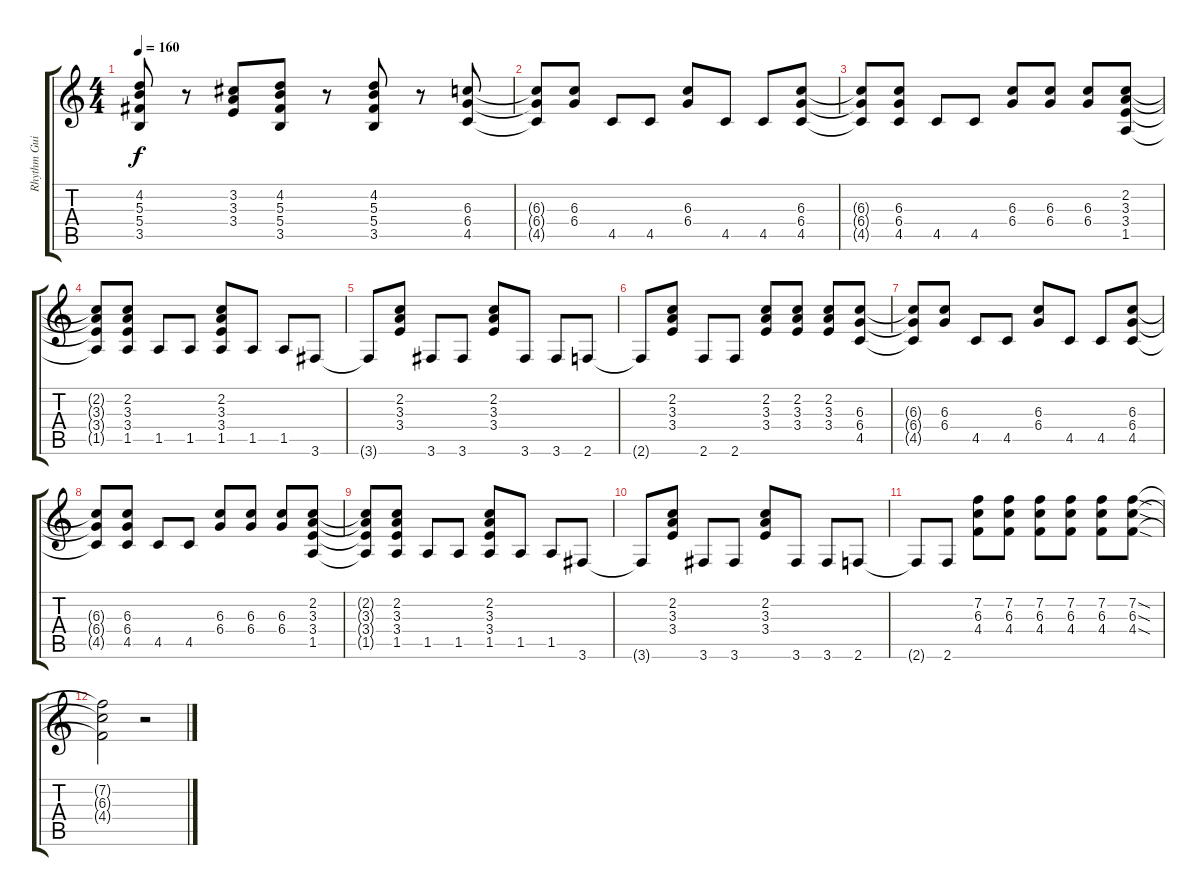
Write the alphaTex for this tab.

\track ("Rhythm Guitar " "Rhythm Gui") {instrument distortionguitar}
\staff {score tabs}
\tuning (Eb4 Bb3 Gb3 Db3 Ab2 Eb2) {hide}
\ts (4 4)
\tempo 160
\clef g2
\ks c
(4.2 5.3 5.4 3.5).8{dy f} r.8 (3.2 3.3 3.4).8 (4.2 5.3 5.4 3.5).8 r.8 (4.2 5.3 5.4 3.5).8 r.8 (6.3 6.4 4.5).8 |
(6.3{t} 6.4{t} 4.5{t}).8 (6.3 6.4).8 4.5.8 4.5.8 (6.3 6.4).8 4.5.8 4.5.8 (6.3 6.4 4.5).8 |
(6.3{t} 6.4{t} 4.5{t}).8 (6.3 6.4 4.5).8 4.5.8 4.5.8 (6.3 6.4).8 (6.3 6.4).8 (6.3 6.4).8 (2.2 3.3 3.4 1.5).8 |
(2.2{t} 3.3{t} 3.4{t} 1.5{t}).8 (2.2 3.3 3.4 1.5).8 1.5.8 1.5.8 (2.2 3.3 3.4 1.5).8 1.5.8 1.5.8 3.6.8 |
3.6{t}.8 (2.2 3.3 3.4).8 3.6.8 3.6.8 (2.2 3.3 3.4).8 3.6.8 3.6.8 2.6.8 |
2.6{t}.8 (2.2 3.3 3.4).8 2.6.8 2.6.8 (2.2 3.3 3.4).8 (2.2 3.3 3.4).8 (2.2 3.3 3.4).8 (6.3 6.4 4.5).8 |
(6.3{t} 6.4{t} 4.5{t}).8 (6.3 6.4).8 4.5.8 4.5.8 (6.3 6.4).8 4.5.8 4.5.8 (6.3 6.4 4.5).8 |
(6.3{t} 6.4{t} 4.5{t}).8 (6.3 6.4 4.5).8 4.5.8 4.5.8 (6.3 6.4).8 (6.3 6.4).8 (6.3 6.4).8 (2.2 3.3 3.4 1.5).8 |
(2.2{t} 3.3{t} 3.4{t} 1.5{t}).8 (2.2 3.3 3.4 1.5).8 1.5.8 1.5.8 (2.2 3.3 3.4 1.5).8 1.5.8 1.5.8 3.6.8 |
3.6{t}.8 (2.2 3.3 3.4).8 3.6.8 3.6.8 (2.2 3.3 3.4).8 3.6.8 3.6.8 2.6.8 |
2.6{t}.8 2.6.8 (7.2 6.3 4.4).8 (7.2 6.3 4.4).8 (7.2 6.3 4.4).8 (7.2 6.3 4.4).8 (7.2 6.3 4.4).8 (7.2{sod} 6.3{sod} 4.4{sod}).8 |
(7.2{t} 6.3{t} 4.4{t}).2 r.2
